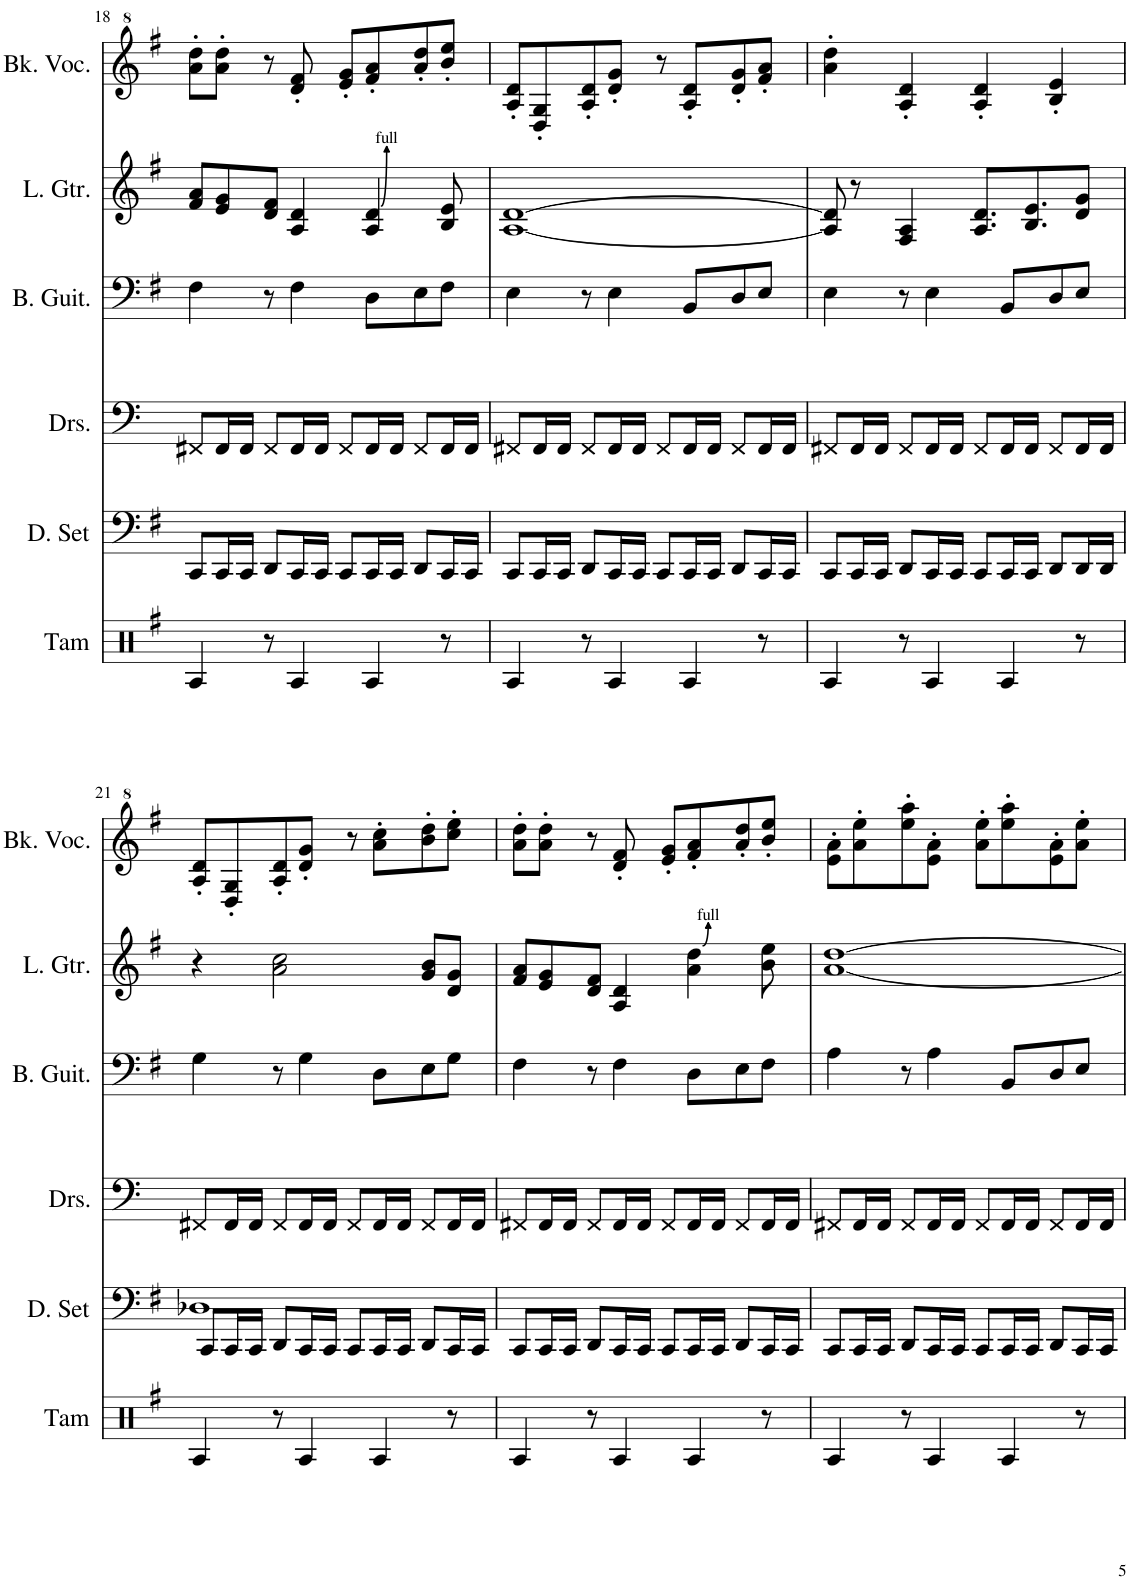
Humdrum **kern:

**kern	**kern	**kern	**kern	**kern	**kern
*part6	*part5	*part4	*part3	*part2	*part1
*staff6	*staff5	*staff4	*staff3	*staff2	*staff1
*I"タムタム	*I"ドラムセット	*I"Drumset	*I"Bass Guitar	*I"Lead Guitar	*I"Backing Vocals
*	*	*I'Drs.	*I'B. Guit.	*I'L. Gtr.	*I'Bk. Voc.
!!LO:PB:g=z
*clefX	*clefF4	*clefF4	*clefF4	*clefG2	*clefG^2
*	*	*	*Trd7c12	*Trd4c7	*
*k[f#]	*k[f#]	*k[]	*k[f#]	*k[f#]	*k[f#]
*M4/4	*M4/4	*M4/4	*M4/4	*M4/4	*M4/4
=18	=18	=18	=18	=18	=18
4A/	8CC/L	8FF#X/L	4F#\	8f#/ 8a/L	8aa\' 8ddd\'L
.	16CC/L	16FF#/L	.	8e/ 8g/	8aa\' 8ddd\'J
.	16CC/JJ	16FF#/JJ	.	.	.
8r	8DD/L	8FF#/L	8r	8d/ 8f#/J	8r
4A/	16CC/L	16FF#/L	4F#\	4A/ 4d/	8dd/' 8ff#/'
.	16CC/JJ	16FF#/JJ	.	.	.
.	8CC/L	8FF#/L	.	.	8ee/' 8gg/'L
4A/	16CC/L	16FF#/L	8D\L	4A/ 4d/	8ff#/' 8aa/'
.	16CC/JJ	16FF#/JJ	.	.	.
.	8DD/L	8FF#/L	8E\	.	8aa/' 8ddd/'
8r	16CC/L	16FF#/L	8F#\J	8B/ 8e/	8bb/' 8eee/'J
.	16CC/JJ	16FF#/JJ	.	.	.
=19	=19	=19	=19	=19	=19
4A/	8CC/L	8FF#X/L	4E\	[1A [1d	8a/' 8dd/'L
.	16CC/L	16FF#/L	.	.	8d/' 8g/'
.	16CC/JJ	16FF#/JJ	.	.	.
8r	8DD/L	8FF#/L	8r	.	8a/' 8dd/'
4A/	16CC/L	16FF#/L	4E\	.	8dd/' 8gg/'J
.	16CC/JJ	16FF#/JJ	.	.	.
.	8CC/L	8FF#/L	.	.	8r
4A/	16CC/L	16FF#/L	8BB/L	.	8a/' 8dd/'L
.	16CC/JJ	16FF#/JJ	.	.	.
.	8DD/L	8FF#/L	8D/	.	8dd/' 8gg/'
8r	16CC/L	16FF#/L	8E/J	.	8ff#/' 8aa/'J
.	16CC/JJ	16FF#/JJ	.	.	.
=20	=20	=20	=20	=20	=20
4A/	8CC/L	8FF#X/L	4E\	8A/] 8d/]	4aa\' 4ddd\'
.	16CC/L	16FF#/L	.	8r	.
.	16CC/JJ	16FF#/JJ	.	.	.
8r	8DD/L	8FF#/L	8r	4F#/ 4A/	4a/' 4dd/'
4A/	16CC/L	16FF#/L	4E\	.	.
.	16CC/JJ	16FF#/JJ	.	.	.
.	8CC/L	8FF#/L	.	8.A/ 8.d/L	4a/' 4dd/'
4A/	16CC/L	16FF#/L	8BB/L	.	.
.	16CC/JJ	16FF#/JJ	.	8.B/ 8.e/	.
.	8DD/L	8FF#/L	8D/	.	4b/' 4ee/'
8r	16DD/L	16FF#/L	8E/J	8d/ 8g/J	.
.	16DD/JJ	16FF#/JJ	.	.	.
!!LO:LB:g=z
=21	=21	=21	=21	=21	=21
*	*^	*	*	*	*
4A/	8CC/L	1D-X	8FF#X/L	4G\	4r	8a/' 8dd/'L
.	16CC/L	.	16FF#/L	.	.	8d/' 8g/'
.	16CC/JJ	.	16FF#/JJ	.	.	.
8r	8DD/L	.	8FF#/L	8r	2a\ 2cc\	8a/' 8dd/'
4A/	16CC/L	.	16FF#/L	4G\	.	8dd/' 8gg/'J
.	16CC/JJ	.	16FF#/JJ	.	.	.
.	8CC/L	.	8FF#/L	.	.	8r
4A/	16CC/L	.	16FF#/L	8D\L	.	8aa\' 8ccc\'L
.	16CC/JJ	.	16FF#/JJ	.	.	.
.	8DD/L	.	8FF#/L	8E\	8g/ 8b/L	8bb\' 8ddd\'
8r	16CC/L	.	16FF#/L	8G\J	8d/ 8g/J	8ccc\' 8eee\'J
.	16CC/JJ	.	16FF#/JJ	.	.	.
*	*v	*v	*	*	*	*
=22	=22	=22	=22	=22	=22
4A/	8CC/L	8FF#X/L	4F#\	8f#/ 8a/L	8aa\' 8ddd\'L
.	16CC/L	16FF#/L	.	8e/ 8g/	8aa\' 8ddd\'J
.	16CC/JJ	16FF#/JJ	.	.	.
8r	8DD/L	8FF#/L	8r	8d/ 8f#/J	8r
4A/	16CC/L	16FF#/L	4F#\	4A/ 4d/	8dd/' 8ff#/'
.	16CC/JJ	16FF#/JJ	.	.	.
.	8CC/L	8FF#/L	.	.	8ee/' 8gg/'L
4A/	16CC/L	16FF#/L	8D\L	4a\ 4dd\	8ff#/' 8aa/'
.	16CC/JJ	16FF#/JJ	.	.	.
.	8DD/L	8FF#/L	8E\	.	8aa/' 8ddd/'
8r	16CC/L	16FF#/L	8F#\J	8b\ 8ee\	8bb/' 8eee/'J
.	16CC/JJ	16FF#/JJ	.	.	.
=23	=23	=23	=23	=23	=23
4A/	8CC/L	8FF#X/L	4A\	[1a [1dd	8ee\' 8aa\'L
.	16CC/L	16FF#/L	.	.	8aa\' 8eee\'
.	16CC/JJ	16FF#/JJ	.	.	.
8r	8DD/L	8FF#/L	8r	.	8eee\' 8aaa\'
4A/	16CC/L	16FF#/L	4A\	.	8ee\' 8aa\'J
.	16CC/JJ	16FF#/JJ	.	.	.
.	8CC/L	8FF#/L	.	.	8aa\' 8eee\'L
4A/	16CC/L	16FF#/L	8BB/L	.	8eee\' 8aaa\'
.	16CC/JJ	16FF#/JJ	.	.	.
.	8DD/L	8FF#/L	8D/	.	8ee\' 8aa\'
8r	16CC/L	16FF#/L	8E/J	.	8aa\' 8eee\'J
.	16CC/JJ	16FF#/JJ	.	.	.
=	=	=	=	=	=
*-	*-	*-	*-	*-	*-
